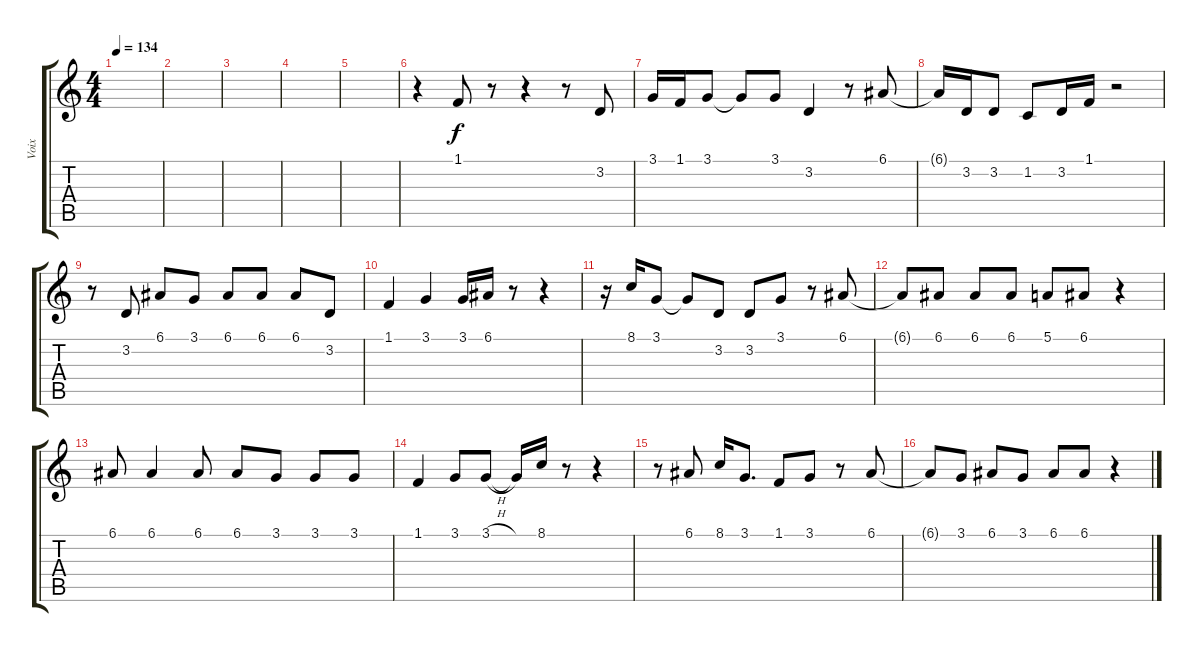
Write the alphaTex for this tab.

\track ("Voix" "Voix") {instrument accordion}
\staff {score tabs}
\tuning (E4 B3 G3 D3 A2 E2) {hide}
\ts (4 4)
\tempo 134
\clef g2
\ks c
|
|
|
|
|
r.4 1.1.8{volume 16} r.8 r.4 r.8 3.2.8 |
3.1.16 1.1.16 3.1.8 3.1{t}.8 3.1.8 3.2.4 r.8 6.1.8 |
6.1{t}.16 3.2.16 3.2.8 1.2.8 3.2.16 1.1.16 r.2 |
r.8 3.2.8 6.1.8 3.1.8 6.1.8 6.1.8 6.1.8 3.2.8 |
1.1.4 3.1.4 3.1.16 6.1.16 r.8 r.4 |
r.16 8.1.16 3.1.8 3.1{t}.8 3.2.8 3.2.8 3.1.8 r.8 6.1.8 |
6.1{t}.8 6.1.8 6.1.8 6.1.8 5.1.8 6.1.8 r.4 |
6.1.8 6.1.4 6.1.8 6.1.8 3.1.8 3.1.8 3.1.8 |
1.1.4 3.1.8 3.1{h}.8 3.1{t}.16 8.1.16 r.8 r.4 |
r.8 6.1.8 8.1.16 3.1.8{d} 1.1.8 3.1.8 r.8 6.1.8 |
6.1{t}.8 3.1.8 6.1.8 3.1.8 6.1.8 6.1.8 r.4
